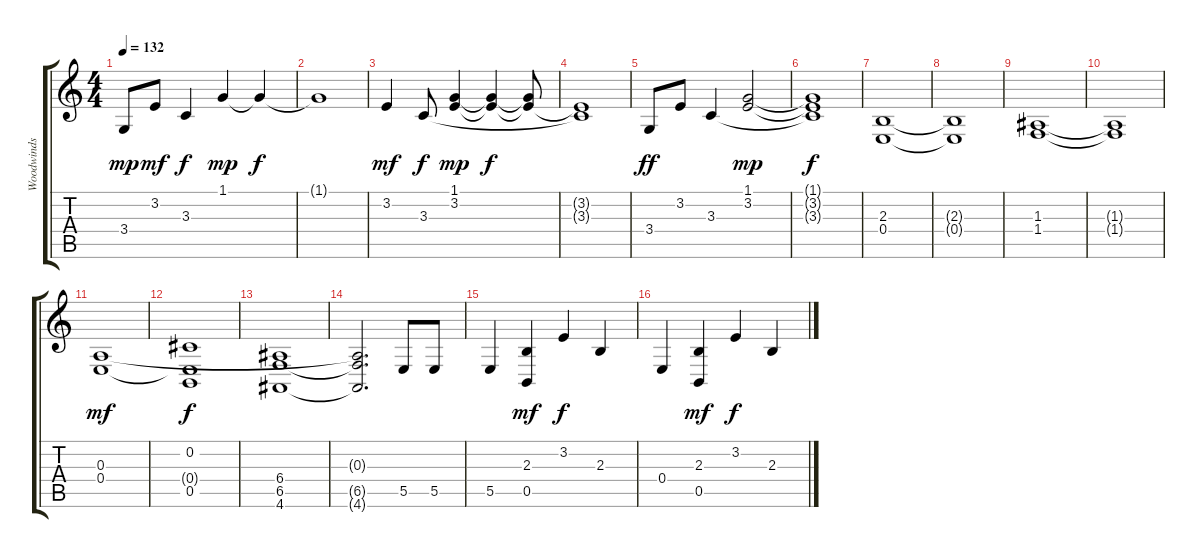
\track ("Woodwinds" "Woodwinds") {instrument clarinet bank 126}
\staff {score tabs}
\tuning (Gb4 Db4 A3 E3 B2 Gb2) {hide}
\ts (4 4)
\tempo 132
\clef g2
\ks c
3.4.8{dy mp instrument clarinet} 3.2.8{dy mf} 3.3.4{dy f} 1.1.4{dy mp} 1.1{t}.4{dy f} |
1.1{t}.1 |
3.2.4{dy mf} 3.3.8{dy f} (1.1 3.2).4{dy mp} (1.1{t} 3.2{t}).4{dy f} (1.1{t} 3.2{t}).8 |
(3.2{t} 3.3{t}).1 |
3.4.8{dy ff} 3.2.8 3.3.4 (1.1 3.2).2{dy mp} |
(1.1{t} 3.2{t} 3.3{t}).1{dy f} |
(2.3 0.4).1 |
(2.3{t} 0.4{t}).1 |
(1.3 1.4).1 |
(1.3{t} 1.4{t}).1 |
(0.3 0.4).1{dy mf} |
(0.2 0.4{t} 0.5).1{dy f} |
(6.4 6.5 4.6).1 |
(0.3{t} 6.5{t} 4.6{t}).2{d} 5.5.8 5.5.8 |
5.5.4 (2.3 0.5).4{dy mf} 3.2.4{dy f} 2.3.4 |
0.4.4 (2.3 0.5).4{dy mf} 3.2.4{dy f} 2.3.4
